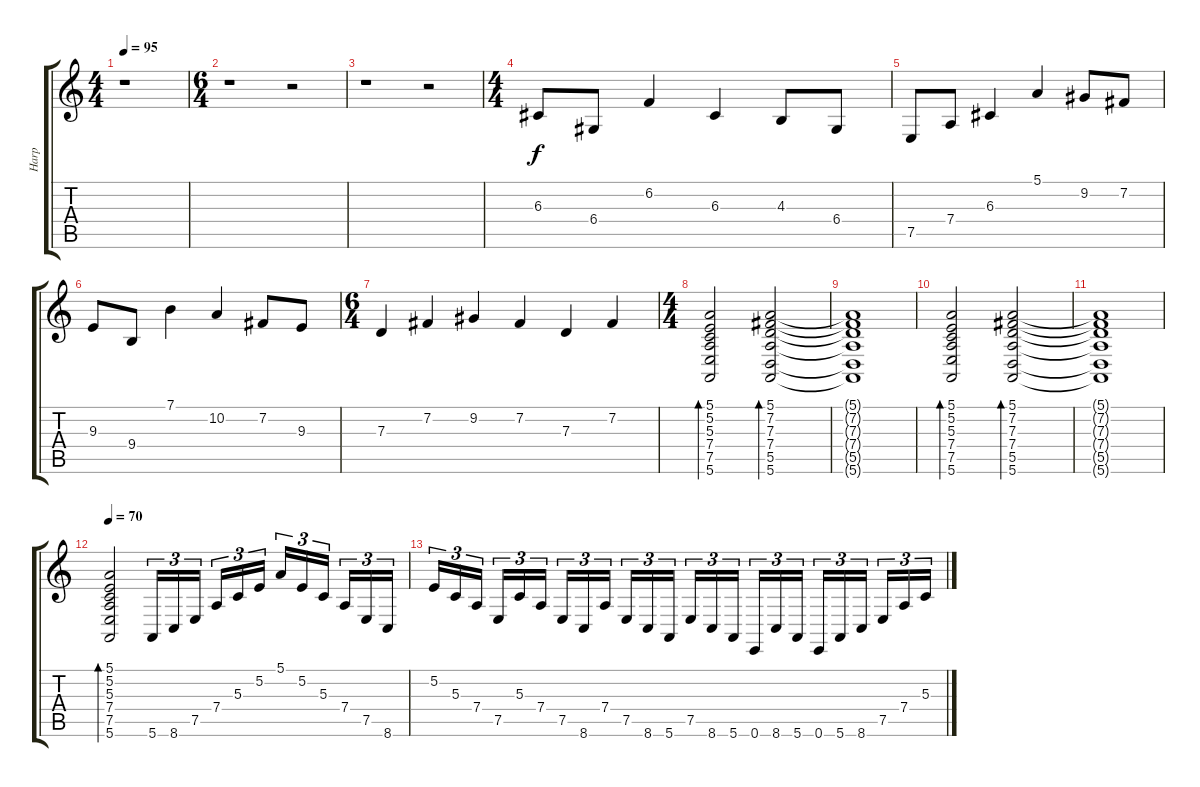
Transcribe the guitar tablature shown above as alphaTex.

\track ("Harp" "Harp") {instrument orchestralharp}
\staff {score tabs}
\tuning (E4 B3 G3 D3 A2 E2) {hide}
\ts (4 4)
\tempo 95
\clef g2
\ks c
r.1{dy f instrument orchestralharp} |
\ts (6 4)
r.1 r.2 |
r.1 r.2 |
\ts (4 4)
6.3.8 6.4.8 6.2.4 6.3.4 4.3.8 6.4.8 |
7.5.8 7.4.8 6.3.4 5.1.4 9.2.8 7.2.8 |
9.3.8 9.4.8 7.1.4 10.2.4 7.2.8 9.3.8 |
\ts (6 4)
7.3.4 7.2.4 9.2.4 7.2.4 7.3.4 7.2.4 |
\ts (4 4)
(5.1 5.2 5.3 7.4 7.5 5.6).2{bd 480} (5.1 7.2 7.3 7.4 5.5 5.6).2{bd 480} |
(5.1{t} 7.2{t} 7.3{t} 7.4{t} 5.5{t} 5.6{t}).1 |
(5.1 5.2 5.3 7.4 7.5 5.6).2{bd 480} (5.1 7.2 7.3 7.4 5.5 5.6).2{bd 480} |
(5.1{t} 7.2{t} 7.3{t} 7.4{t} 5.5{t} 5.6{t}).1 |
\tempo 70
(5.1 5.2 5.3 7.4 7.5 5.6).2{bd 480} 5.6.16{tu (3 2)} 8.6.16{tu (3 2)} 7.5.16{tu (3 2)} 7.4.16{tu (3 2)} 5.3.16{tu (3 2)} 5.2.16{tu (3 2)} 5.1.16{tu (3 2)} 5.2.16{tu (3 2)} 5.3.16{tu (3 2)} 7.4.16{tu (3 2)} 7.5.16{tu (3 2)} 8.6.16{tu (3 2)} |
5.2.16{tu (3 2)} 5.3.16{tu (3 2)} 7.4.16{tu (3 2)} 7.5.16{tu (3 2)} 5.3.16{tu (3 2)} 7.4.16{tu (3 2)} 7.5.16{tu (3 2)} 8.6.16{tu (3 2)} 7.4.16{tu (3 2)} 7.5.16{tu (3 2)} 8.6.16{tu (3 2)} 5.6.16{tu (3 2)} 7.5.16{tu (3 2)} 8.6.16{tu (3 2)} 5.6.16{tu (3 2)} 0.6.16{tu (3 2)} 8.6.16{tu (3 2)} 5.6.16{tu (3 2)} 0.6.16{tu (3 2)} 5.6.16{tu (3 2)} 8.6.16{tu (3 2)} 7.5.16{tu (3 2)} 7.4.16{tu (3 2)} 5.3.16{tu (3 2)}
